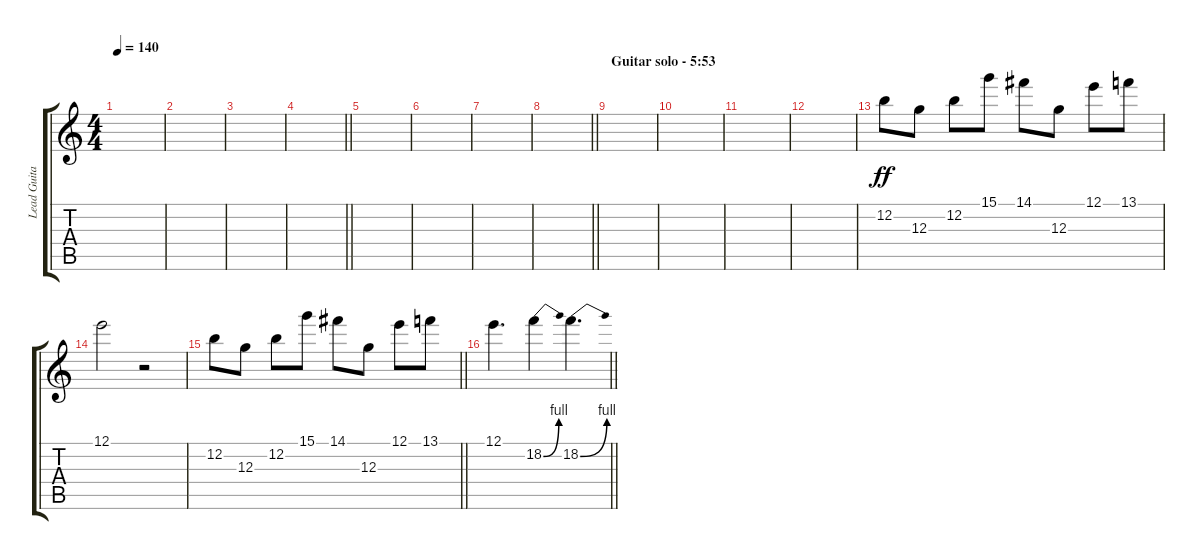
\track ("Lead Guitar 2" "Lead Guita") {instrument distortionguitar}
\staff {score tabs}
\tuning (E4 B3 G3 D3 A2 E2) {hide}
\ts (4 4)
\tempo 140
\clef g2
\ks c
|
|
|
\barLineRight lightlight
|
|
|
|
\barLineRight lightlight
|
\section ("" "Guitar solo - 5:53")
|
|
|
|
12.2.8{dy ff} 12.3.8 12.2.8 15.1.8 14.1.8 12.3.8 12.1.8 13.1.8 |
12.1.2 r.2 |
\barLineRight lightlight
12.2.8 12.3.8 12.2.8 15.1.8 14.1.8 12.3.8 12.1.8 13.1.8 |
\section ("" "")
\barLineRight lightlight
12.1.4{d} 18.2{be (bend 0 0 60 4)}.4 18.2{be (bend 0 0 60 4)}.4{d}
